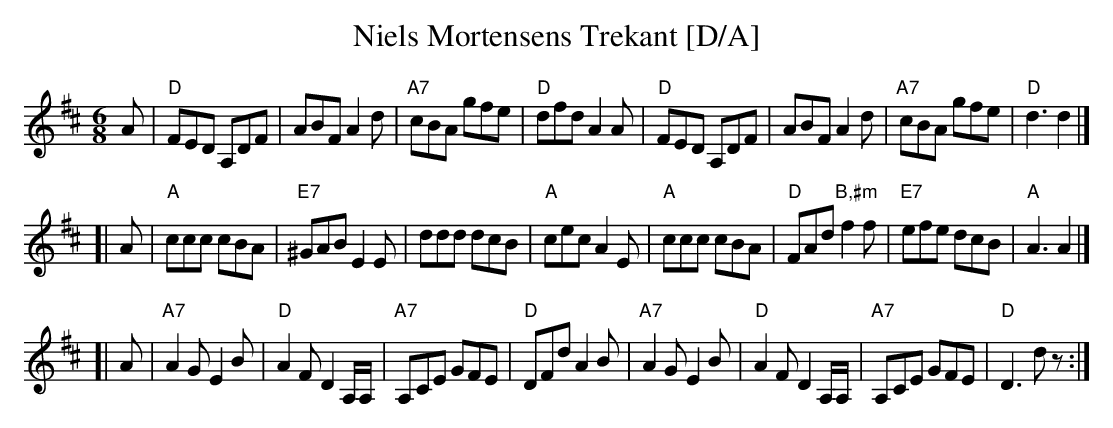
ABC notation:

X:1
T: Niels Mortensens Trekant [D/A]
M: 6/8
L: 1/8
K: D
   A | "D"FED A,DF | ABF A2d | "A7"cBA gfe | "D"dfd A2 \
   A | "D"FED A,DF | ABF A2d | "A7"cBA gfe | "D"d3 d2 |]
[| A | "A"ccc cBA | "E7"^GAB    E2E   |     ddd  dcB | "A"cec A2 \
   E | "A"ccc cBA | "D"FAd "B,#m"f2f | "E7"efe dcB | "A"A3  A2 |]
[| A | "A7"A2G E2B | "D"A2F D2A,/A,/ | "A7"A,CE GFE | "D"DFd A2 \
   B | "A7"A2G E2B | "D"A2F D2A,/A,/ | "A7"A,CE GFE | "D"D3  dz :|
